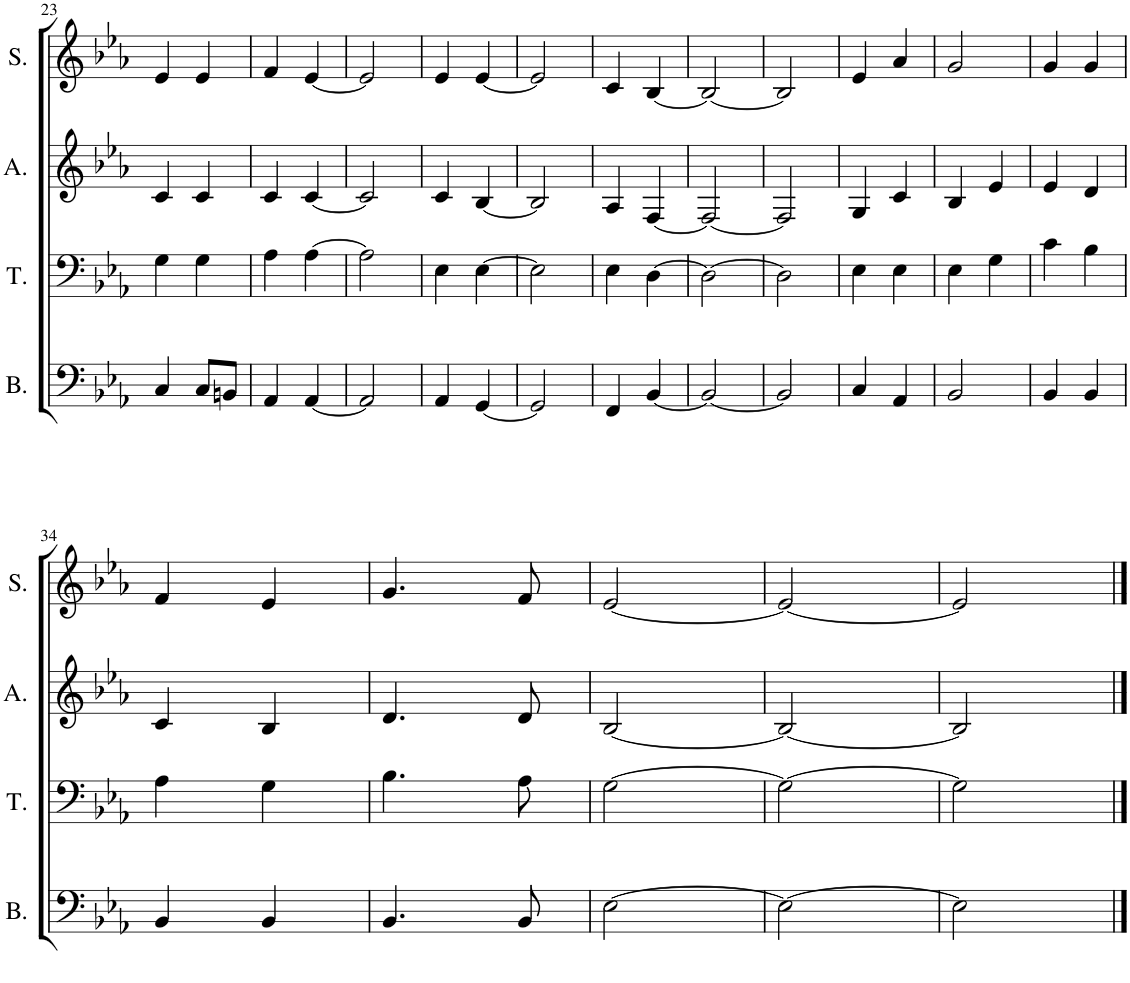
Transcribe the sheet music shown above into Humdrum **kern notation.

**kern	**kern	**kern	**kern
*part4	*part3	*part2	*part1
*staff4	*staff3	*staff2	*staff1
*I"Bass	*I"Tenor	*I"Alto	*I"Soprano
*I'B.	*I'T.	*I'A.	*I'S.
!!LO:PB:g=z
*clefF4	*clefF4	*clefG2	*clefG2
*k[b-e-a-]	*k[b-e-a-]	*k[b-e-a-]	*k[b-e-a-]
*M2/4	*M2/4	*M2/4	*M2/4
=23	=23	=23	=23
4C/	4G\	4c/	4e-/
8C/L	4G\	4c/	4e-/
8BBn/J	.	.	.
=24	=24	=24	=24
4AA-/	4A-\	4c/	4f/
[4AA-/	[4A-\	[4c/	[4e-/
=25	=25	=25	=25
2AA-/]	2A-\]	2c/]	2e-/]
=26	=26	=26	=26
4AA-/	4E-\	4c/	4e-/
[4GG/	[4E-\	[4B-/	[4e-/
=27	=27	=27	=27
2GG/]	2E-\]	2B-/]	2e-/]
=28	=28	=28	=28
4FF/	4E-\	4A-/	4c/
[4BB-/	[4D\	[4F/	[4B-/
=29	=29	=29	=29
2BB-/_	2D\_	2F/_	2B-/_
=30	=30	=30	=30
2BB-/]	2D\]	2F/]	2B-/]
=31	=31	=31	=31
4C/	4E-\	4G/	4e-/
4AA-/	4E-\	4c/	4a-/
=32	=32	=32	=32
2BB-/	4E-\	4B-/	2g/
.	4G\	4e-/	.
=33	=33	=33	=33
4BB-/	4c\	4e-/	4g/
4BB-/	4B-\	4d/	4g/
!!LO:LB:g=z
=34	=34	=34	=34
4BB-/	4A-\	4c/	4f/
4BB-/	4G\	4B-/	4e-/
=35	=35	=35	=35
4.BB-/	4.B-\	4.d/	4.g/
8BB-/	8A-\	8d/	8f/
=36	=36	=36	=36
[2E-\	[2G\	[2B-/	[2e-/
=37	=37	=37	=37
2E-\_	2G\_	2B-/_	2e-/_
=38	=38	=38	=38
2E-\]	2G\]	2B-/]	2e-/]
==	==	==	==
*-	*-	*-	*-
